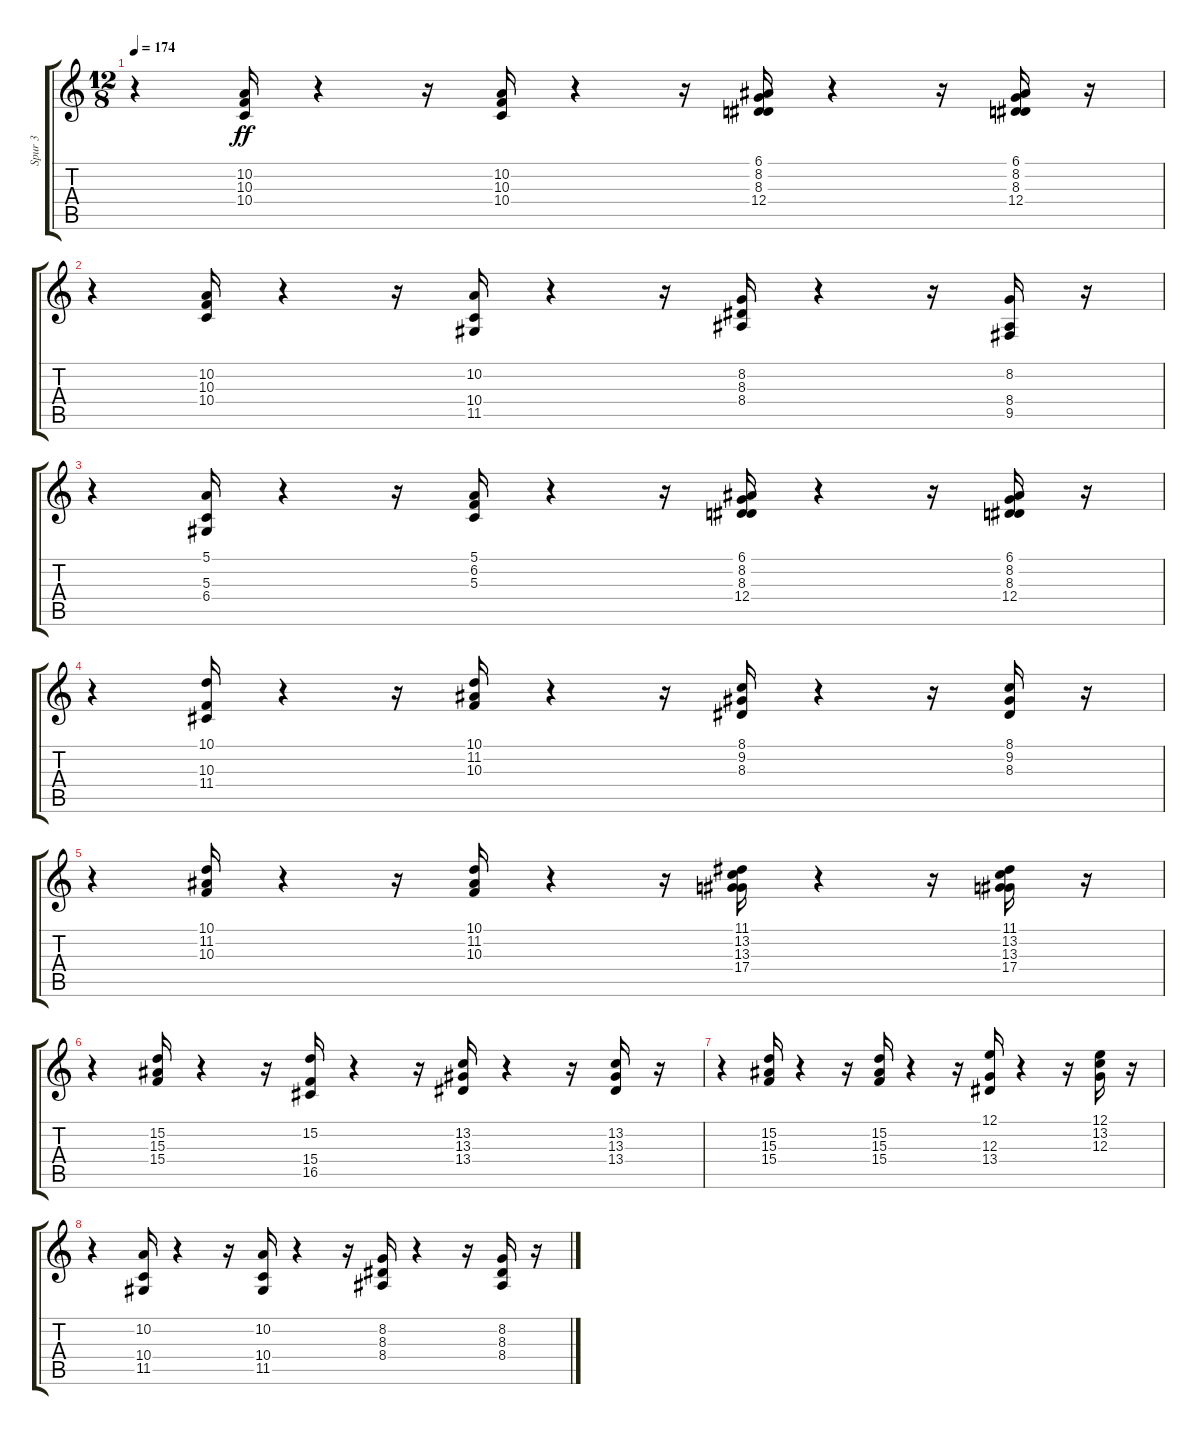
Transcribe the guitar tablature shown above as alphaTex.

\track ("Spur 3" "Spur 3") {instrument pad3polysynth}
\staff {score tabs}
\tuning (E4 B3 G3 D3 A2 E2) {hide}
\ts (12 8)
\tempo 174
\clef g2
\ks c
r.4{dy ff} (10.2 10.3 10.4).16 r.4 r.16 (10.2 10.3 10.4).16 r.4 r.16 (6.1 8.2 8.3 12.4).16 r.4 r.16 (6.1 8.2 8.3 12.4).16 r.16 |
r.4 (10.2 10.3 10.4).16 r.4 r.16 (10.2 10.4 11.5).16 r.4 r.16 (8.2 8.3 8.4).16 r.4 r.16 (8.2 8.4 9.5).16 r.16 |
r.4 (5.1 5.3 6.4).16 r.4 r.16 (5.1 6.2 5.3).16 r.4 r.16 (6.1 8.2 8.3 12.4).16 r.4 r.16 (6.1 8.2 8.3 12.4).16 r.16 |
r.4 (10.1 10.3 11.4).16 r.4 r.16 (10.1 11.2 10.3).16 r.4 r.16 (8.1 9.2 8.3).16 r.4 r.16 (8.1 9.2 8.3).16 r.16 |
r.4 (10.1 11.2 10.3).16 r.4 r.16 (10.1 11.2 10.3).16 r.4 r.16 (11.1 13.2 13.3 17.4).16 r.4 r.16 (11.1 13.2 13.3 17.4).16 r.16 |
r.4 (15.2 15.3 15.4).16 r.4 r.16 (15.2 15.4 16.5).16 r.4 r.16 (13.2 13.3 13.4).16 r.4 r.16 (13.2 13.3 13.4).16 r.16 |
r.4 (15.2 15.3 15.4).16 r.4 r.16 (15.2 15.3 15.4).16 r.4 r.16 (12.1 12.3 13.4).16 r.4 r.16 (12.1 13.2 12.3).16 r.16 |
r.4 (10.2 10.4 11.5).16 r.4 r.16 (10.2 10.4 11.5).16 r.4 r.16 (8.2 8.3 8.4).16 r.4 r.16 (8.2 8.3 8.4).16 r.16
